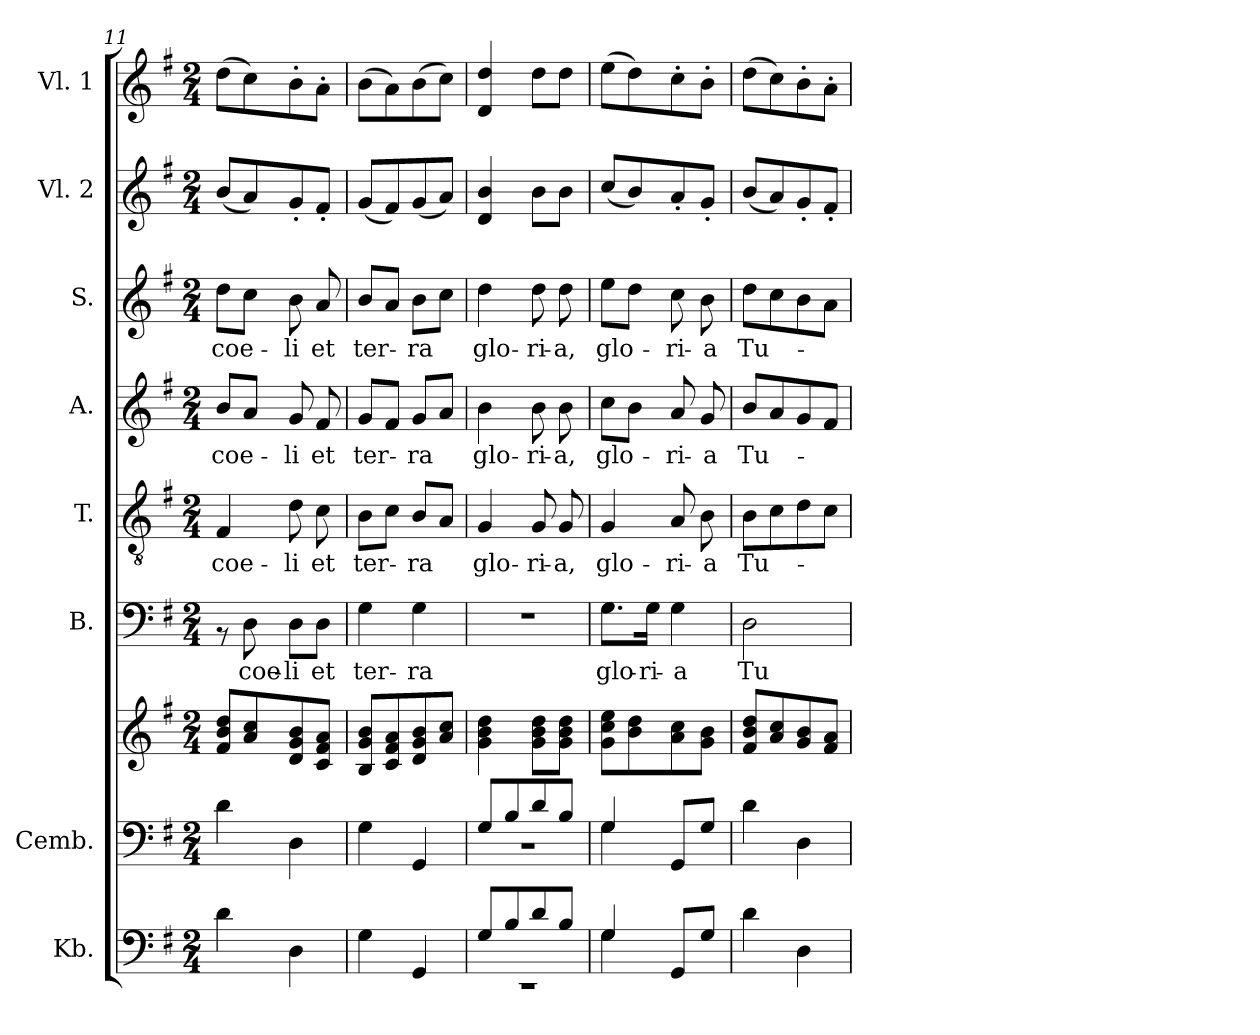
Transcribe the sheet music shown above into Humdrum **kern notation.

**kern	**kern	**kern	**kern	**text	**kern	**text	**kern	**text	**kern	**text	**kern	**kern
*part8	*part7	*part7	*part6	*part6	*part5	*part5	*part4	*part4	*part3	*part3	*part2	*part1
*staff9	*staff8	*staff7	*staff6	*staff6	*staff5	*staff5	*staff4	*staff4	*staff3	*staff3	*staff2	*staff1
*I"Kb.	*I"Cemb.	*	*I"B.	*	*I"T.	*	*I"A.	*	*I"S.	*	*I"Vl. 2	*I"Vl. 1
*I'Kb.	*	*	*I'B.	*	*I'T.	*	*I'A.	*	*I'S.	*	*I'Vl. 2	*I'Vl. 1
*clefF4	*clefF4	*clefG2	*clefF4	*	*clefGv2	*	*clefG2	*	*clefG2	*	*clefG2	*clefG2
*k[f#]	*k[f#]	*k[f#]	*k[f#]	*	*k[f#]	*	*k[f#]	*	*k[f#]	*	*k[f#]	*k[f#]
*G:	*G:	*G:	*G:	*	*G:	*	*G:	*	*G:	*	*G:	*G:
*M2/4	*M2/4	*M2/4	*M2/4	*	*M2/4	*	*M2/4	*	*M2/4	*	*M2/4	*M2/4
=11	=11	=11	=11	=11	=11	=11	=11	=11	=11	=11	=11	=11
!	!	!	!	!	!	!LO:LY:b	!	!LO:LY:b	!	!LO:LY:b	!	!
4d\	4d\	8f#/ 8b/ 8dd/L	8rAA	.	4F#/	coe-	8b/L	coe-	8dd\L	coe-	(<8b/L	(>8dd\L
!	!	!	!	!LO:LY:b	!	!	!	!	!	!	!	!
.	.	8a/ 8cc/	8D\	coe-	.	.	8a/J	.	8cc\J	.	8a/)	8cc\)
!	!	!	!	!LO:LY:b	!	!LO:LY:b	!	!LO:LY:b	!	!LO:LY:b	!	!
4D\	4D\	8d/ 8g/ 8b/	8D\L	-li	8d\	-li	8g/	-li	8b\	-li	8g'</	8b'>\
!	!	!	!	!LO:LY:b	!	!LO:LY:b	!	!LO:LY:b	!	!LO:LY:b	!	!
.	.	8c/ 8f#/ 8a/J	8D\J	et	8c\	et	8f#/	et	8a/	et	8f#'</J	8a'>\J
=12	=12	=12	=12	=12	=12	=12	=12	=12	=12	=12	=12	=12
!	!	!	!	!LO:LY:b	!	!LO:LY:b	!	!LO:LY:b	!	!LO:LY:b	!	!
4G\	4G\	8B/ 8g/ 8b/L	4G\	ter-	8B\L	ter-	8g/L	ter-	8b/L	ter-	(<8g/L	(>8b\L
.	.	8c/ 8f#/ 8a/	.	.	8c\J	.	8f#/J	.	8a/J	.	8f#/)	8a\)
!	!	!	!	!LO:LY:b	!	!LO:LY:b	!	!LO:LY:b	!	!LO:LY:b	!	!
4GG/	4GG/	8d/ 8g/ 8b/	4G\	-ra	8B/L	-ra	8g/L	-ra	8b\L	-ra	(<8g/	(>8b\
.	.	8a/ 8cc/J	.	.	8A/J	.	8a/J	.	8cc\J	.	8a/J)	8cc\J)
!!LO:PB:g=z
=13	=13	=13	=13	=13	=13	=13	=13	=13	=13	=13	=13	=13
*^	*^	*	*	*	*	*	*	*	*	*	*	*
!	!	!	!	!	!	!	!	!LO:LY:b	!	!LO:LY:b	!	!LO:LY:b	!	!
8G/L	2rEE	8G/L	2r	4g\ 4b\ 4dd\	2r	.	4G/	glo-	4b\	glo-	4dd\	glo-	4d/ 4b/	4d/ 4dd/
8B/	.	8B/	.	.	.	.	.	.	.	.	.	.	.	.
!	!	!	!	!	!	!	!	!LO:LY:b	!	!LO:LY:b	!	!LO:LY:b	!	!
8d/	.	8d/	.	8g\ 8b\ 8dd\L	.	.	8G/	-ri-	8b\	-ri-	8dd\	-ri-	8b\L	8dd\L
!	!	!	!	!	!	!	!	!LO:LY:b	!	!LO:LY:b	!	!LO:LY:b	!	!
8B/J	.	8B/J	.	8g\ 8b\ 8dd\J	.	.	8G/	-a,	8b\	-a,	8dd\	-a,	8b\J	8dd\J
=14	=14	=14	=14	=14	=14	=14	=14	=14	=14	=14	=14	=14	=14	=14
!	!	!	!	!	!	!LO:LY:b	!	!LO:LY:b	!	!LO:LY:b	!	!LO:LY:b	!	!
4G/	4G\	4G/	4G\	8g\ 8cc\ 8ee\L	8.G\L	glo-	4G/	glo-	8cc\L	glo-	8ee\L	glo-	(<8cc/L	(>8ee\L
.	.	.	.	8b\ 8dd\	.	.	.	.	8b\J	.	8dd\J	.	8b/)	8dd\)
!	!	!	!	!	!	!LO:LY:b	!	!	!	!	!	!	!	!
.	.	.	.	.	16G\Jk	-ri-	.	.	.	.	.	.	.	.
!	!	!	!	!	!	!LO:LY:b	!	!LO:LY:b	!	!LO:LY:b	!	!LO:LY:b	!	!
8GG/L	4ryy	8GG/L	4ryy	8a\ 8cc\	4G\	-a	8A/	-ri-	8a/	-ri-	8cc\	-ri-	8a'</	8cc'>\
!	!	!	!	!	!	!	!	!LO:LY:b	!	!LO:LY:b	!	!LO:LY:b	!	!
8G/J	.	8G/J	.	8g\ 8b\J	.	.	8B\	-a	8g/	-a	8b\	-a	8g'</J	8b'>\J
*v	*v	*	*	*	*	*	*	*	*	*	*	*	*	*
*	*v	*v	*	*	*	*	*	*	*	*	*	*	*
=15	=15	=15	=15	=15	=15	=15	=15	=15	=15	=15	=15	=15
!	!	!	!	!LO:LY:b	!	!LO:LY:b	!	!LO:LY:b	!	!LO:LY:b	!	!
4d\	4d\	8f#/ 8b/ 8dd/L	2D\	Tu-	8B\L	Tu-	8b/L	Tu-	8dd\L	Tu-	(<8b/L	(>8dd\L
.	.	8a/ 8cc/	.	.	8c\	.	8a/	.	8cc\	.	8a/)	8cc\)
4D\	4D\	8g/ 8b/	.	.	8d\	.	8g/	.	8b\	.	8g'</	8b'>\
.	.	8f#/ 8a/J	.	.	8c\J	.	8f#/J	.	8a\J	.	8f#'</J	8a'>\J
=	=	=	=	=	=	=	=	=	=	=	=	=
*-	*-	*-	*-	*-	*-	*-	*-	*-	*-	*-	*-	*-
